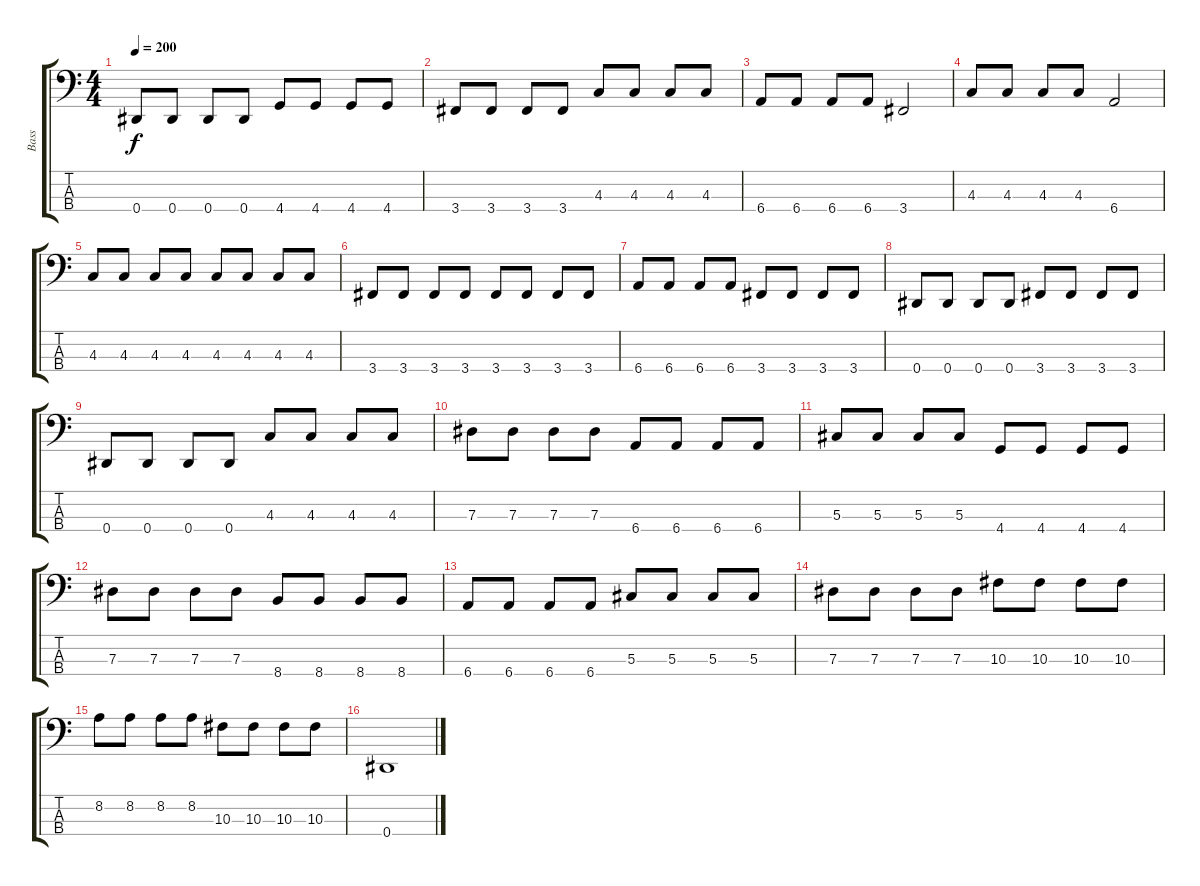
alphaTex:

\track ("Bass" "Bass") {instrument electricbasspick}
\staff {score tabs}
\tuning (Gb2 Db2 Ab1 Eb1) {hide}
\ts (4 4)
\tempo 200
\clef f4
\ks c
0.4.8{dy f} 0.4.8 0.4.8 0.4.8 4.4.8 4.4.8 4.4.8 4.4.8 |
3.4.8 3.4.8 3.4.8 3.4.8 4.3.8 4.3.8 4.3.8 4.3.8 |
6.4.8 6.4.8 6.4.8 6.4.8 3.4.2 |
4.3.8 4.3.8 4.3.8 4.3.8 6.4.2 |
4.3.8 4.3.8 4.3.8 4.3.8 4.3.8 4.3.8 4.3.8 4.3.8 |
3.4.8 3.4.8 3.4.8 3.4.8 3.4.8 3.4.8 3.4.8 3.4.8 |
6.4.8 6.4.8 6.4.8 6.4.8 3.4.8 3.4.8 3.4.8 3.4.8 |
0.4.8 0.4.8 0.4.8 0.4.8 3.4.8 3.4.8 3.4.8 3.4.8 |
0.4.8 0.4.8 0.4.8 0.4.8 4.3.8 4.3.8 4.3.8 4.3.8 |
7.3.8 7.3.8 7.3.8 7.3.8 6.4.8 6.4.8 6.4.8 6.4.8 |
5.3.8 5.3.8 5.3.8 5.3.8 4.4.8 4.4.8 4.4.8 4.4.8 |
7.3.8 7.3.8 7.3.8 7.3.8 8.4.8 8.4.8 8.4.8 8.4.8 |
6.4.8 6.4.8 6.4.8 6.4.8 5.3.8 5.3.8 5.3.8 5.3.8 |
7.3.8 7.3.8 7.3.8 7.3.8 10.3.8 10.3.8 10.3.8 10.3.8 |
8.2.8 8.2.8 8.2.8 8.2.8 10.3.8 10.3.8 10.3.8 10.3.8 |
0.4.1
